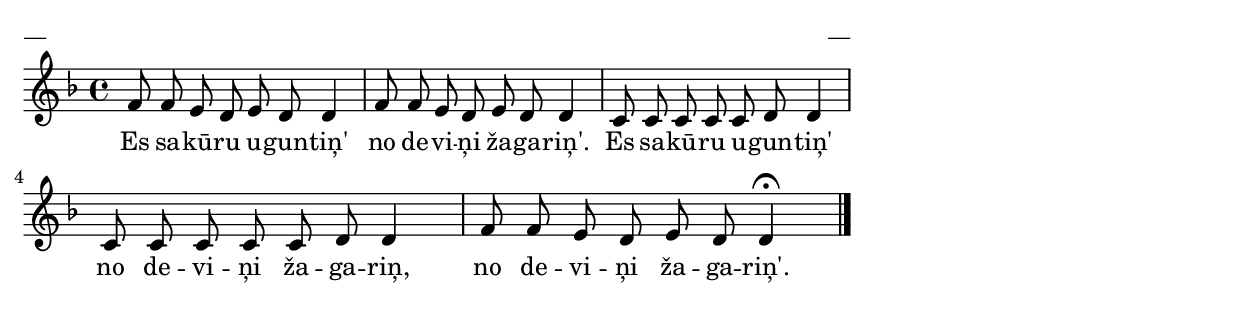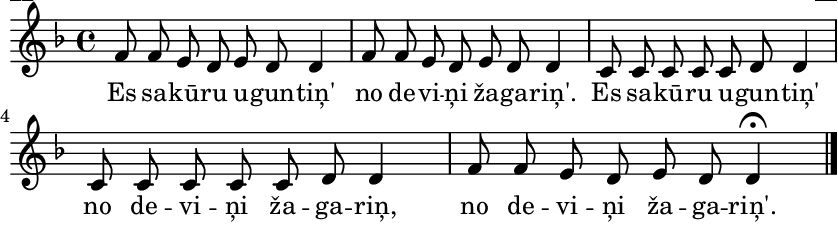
\version "2.13.18"
#(ly:set-option 'crop #t)

%\header {
%    title = "Es sakūru uguntiņu"
%}
\paper {
line-width = 14\cm
left-margin = 0.4\cm
between-system-padding = 0.1\cm
between-system-space = 0.1\cm
}
\layout {
indent = #0
ragged-last = ##f
}


voiceA = \relative c' {
\clef "treble"
\key d \minor
\time 4/4
f8 f e d e d d4 | f8 f e d e d d4 |
c8 c c c c d d4 | c8 c c c c d d4 
f8 f e d e d d4\fermata 
\bar "|."
} 



lyricA = \lyricmode {
Es sa -- kū -- ru u -- gun -- tiņ' no de -- vi -- ņi ža -- ga -- riņ'.
Es sa -- kū -- ru u -- gun -- tiņ' no de -- vi -- ņi ža -- ga -- riņ,
no de -- vi -- ņi ža -- ga -- riņ'.
}



fullScore = <<
\new Staff {
<<
\new Voice = "voiceA" { \oneVoice \autoBeamOff \voiceA }
\new Lyrics \lyricsto "voiceA" \lyricA
>>
}
>>

\score {
\fullScore
\header { piece = "__" opus = "__" }
}
\markup { \with-color #(x11-color 'white) \sans \smaller "__" }
\score {
\unfoldRepeats
\fullScore
\midi {
\context { \Staff \remove "Staff_performer" }
\context { \Voice \consists "Staff_performer" }
}
}



